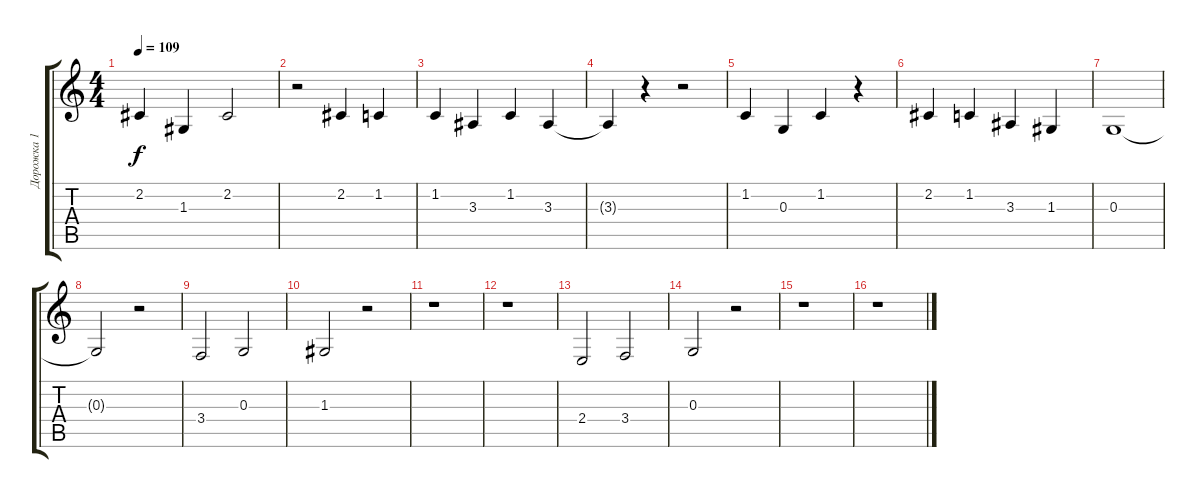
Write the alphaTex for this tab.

\track ("Дорожка 1" "Дорожка 1") {instrument frenchhorn}
\staff {score tabs}
\tuning (E4 B3 G3 D3 A2 E2) {hide}
\ts (4 4)
\tempo 109
\clef g2
\ks c
2.2.4{dy f} 1.3.4 2.2.2 |
r.2 2.2.4 1.2.4 |
1.2.4 3.3.4 1.2.4 3.3.4 |
3.3{t}.4 r.4 r.2 |
1.2.4 0.3.4 1.2.4 r.4 |
2.2.4 1.2.4 3.3.4 1.3.4 |
0.3.1 |
0.3{t}.2 r.2 |
3.4.2 0.3.2 |
1.3.2 r.2 |
r.1 |
r.1 |
2.4.2 3.4.2 |
0.3.2 r.2 |
r.1 |
r.1
